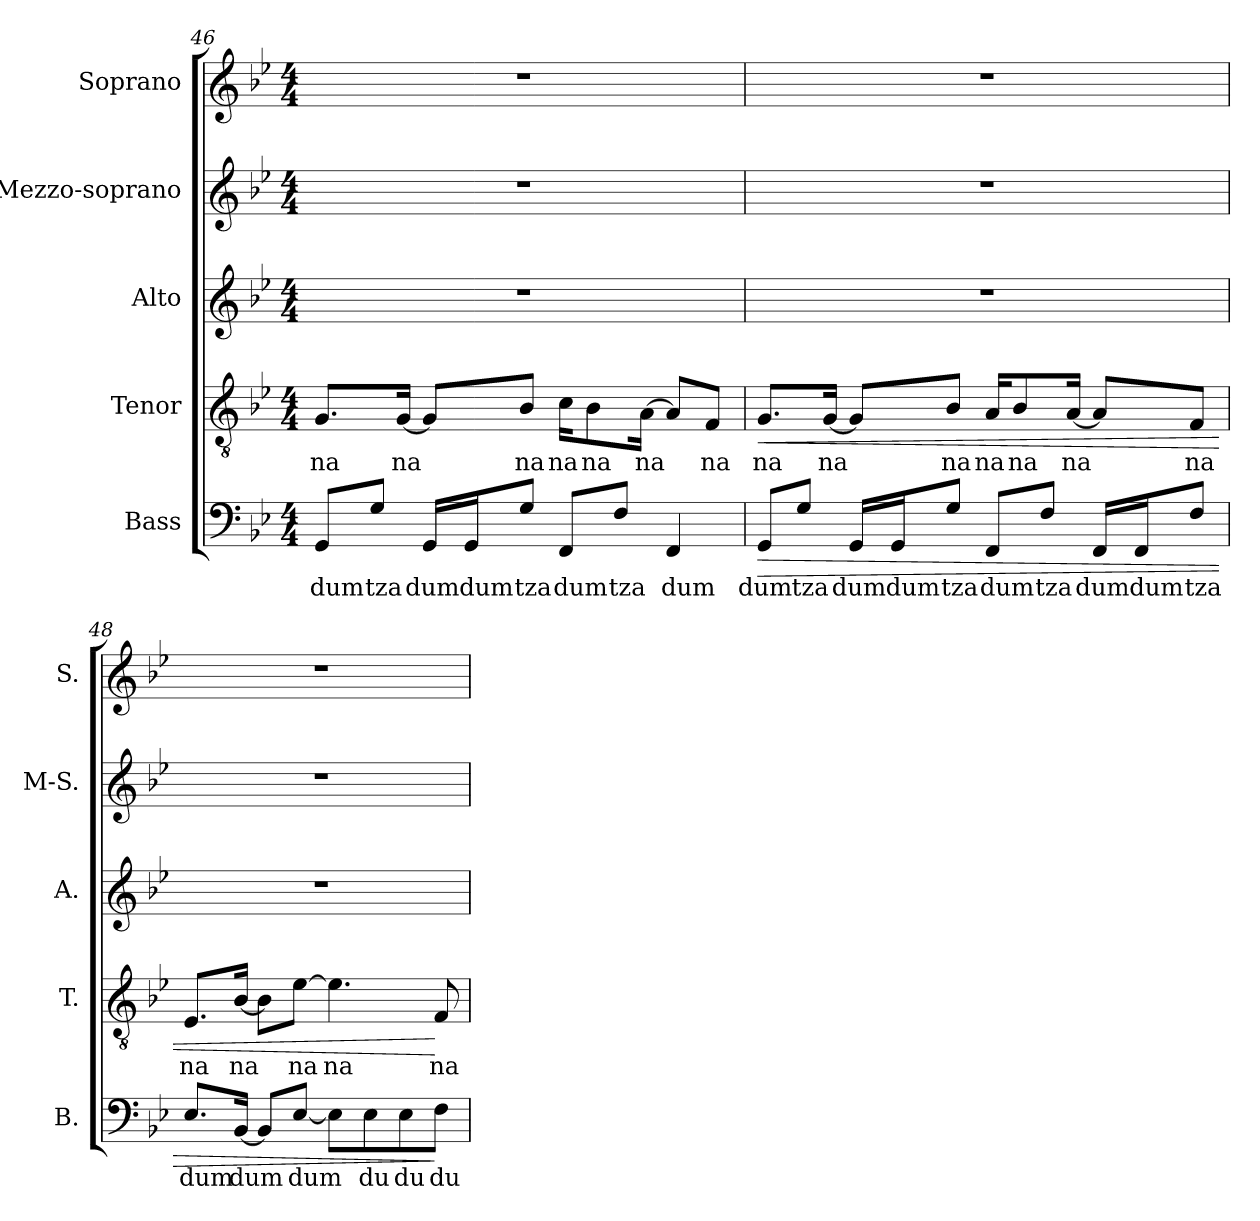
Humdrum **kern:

**kern	**text	**dynam	**kern	**text	**dynam	**kern	**kern	**kern
*part5	*part5	*part5	*part4	*part4	*part4	*part3	*part2	*part1
*staff5	*staff5	*staff5	*staff4	*staff4	*staff4	*staff3	*staff2	*staff1
*I"Bass	*	*	*I"Tenor	*	*	*I"Alto	*I"Mezzo-soprano	*I"Soprano
*I'B.	*	*	*I'T.	*	*	*I'A.	*I'M-S.	*I'S.
!!LO:LB:g=z
*clefF4	*	*	*clefGv2	*	*	*clefG2	*clefG2	*clefG2
*	*	*	*ITrd7c12	*	*	*	*	*
*k[b-e-]	*	*	*k[b-e-]	*	*	*k[b-e-]	*k[b-e-]	*k[b-e-]
*g:	*	*	*g:	*	*	*g:	*g:	*g:
*M4/4	*	*	*M4/4	*	*	*M4/4	*M4/4	*M4/4
=46	=46	=46	=46	=46	=46	=46	=46	=46
!	!LO:LY:b:color=#000000	!	!	!	!	!	!	!
!	!	!	!	!LO:LY:b:color=#000000	!	!	!	!
8GGi/L	dum	.	8.GGi/L	na	.	1r	1r	1r
!	!LO:LY:b:color=#000000	!	!	!	!	!	!	!
8Gi/J	tza	.	.	.	.	.	.	.
!	!	!	!	!LO:LY:b:color=#000000	!	!	!	!
.	.	.	[16GGi/Jk	na	.	.	.	.
!	!LO:LY:b:color=#000000	!	!	!	!	!	!	!
16GGi/LL	dum	.	8GGi/L]	.	.	.	.	.
!	!LO:LY:b:color=#000000	!	!	!	!	!	!	!
16GGi/J	dum	.	.	.	.	.	.	.
!	!LO:LY:b:color=#000000	!	!	!	!	!	!	!
!	!	!	!	!LO:LY:b:color=#000000	!	!	!	!
8Gi/J	tza	.	8BB-i/J	na	.	.	.	.
!	!LO:LY:b:color=#000000	!	!	!	!	!	!	!
!	!	!	!	!LO:LY:b:color=#000000	!	!	!	!
8FFi/L	dum	.	16Ci\KL	na	.	.	.	.
!	!	!	!	!LO:LY:b:color=#000000	!	!	!	!
.	.	.	8BB-i\	na	.	.	.	.
!	!LO:LY:b:color=#000000	!	!	!	!	!	!	!
8Fi/J	tza	.	.	.	.	.	.	.
!	!	!	!	!LO:LY:b:color=#000000	!	!	!	!
.	.	.	[16AAi\Jk	na	.	.	.	.
!	!LO:LY:b:color=#000000	!	!	!	!	!	!	!
4FFi/	dum	.	8AAi/L]	.	.	.	.	.
!	!	!	!	!LO:LY:b:color=#000000	!	!	!	!
.	.	.	8FFi/J	na	.	.	.	.
=47	=47	=47	=47	=47	=47	=47	=47	=47
!	!LO:LY:b:color=#000000	!LO:HP:b	!	!	!	!	!	!
!	!	!	!	!LO:LY:b:color=#000000	!LO:HP:b	!	!	!
8GGi/L	dum	>	8.GGi/L	na	<	1r	1r	1r
!	!LO:LY:b:color=#000000	!	!	!	!	!	!	!
8Gi/J	tza	.	.	.	.	.	.	.
!	!	!	!	!LO:LY:b:color=#000000	!	!	!	!
.	.	.	[16GGi/Jk	na	.	.	.	.
!	!LO:LY:b:color=#000000	!	!	!	!	!	!	!
16GGi/LL	dum	.	8GGi/L]	.	.	.	.	.
!	!LO:LY:b:color=#000000	!	!	!	!	!	!	!
16GGi/J	dum	.	.	.	.	.	.	.
!	!LO:LY:b:color=#000000	!	!	!	!	!	!	!
!	!	!	!	!LO:LY:b:color=#000000	!	!	!	!
8Gi/J	tza	.	8BB-i/J	na	.	.	.	.
!	!LO:LY:b:color=#000000	!	!	!	!	!	!	!
!	!	!	!	!LO:LY:b:color=#000000	!	!	!	!
8FFi/L	dum	.	16AAi/KL	na	.	.	.	.
!	!	!	!	!LO:LY:b:color=#000000	!	!	!	!
.	.	.	8BB-i/	na	.	.	.	.
!	!LO:LY:b:color=#000000	!	!	!	!	!	!	!
8Fi/J	tza	.	.	.	.	.	.	.
!	!	!	!	!LO:LY:b:color=#000000	!	!	!	!
.	.	.	[16AAi/Jk	na	.	.	.	.
!	!LO:LY:b:color=#000000	!	!	!	!	!	!	!
16FFi/LL	dum	.	8AAi/L]	.	.	.	.	.
!	!LO:LY:b:color=#000000	!	!	!	!	!	!	!
16FFi/J	dum	.	.	.	.	.	.	.
!	!LO:LY:b:color=#000000	!	!	!	!	!	!	!
!	!	!	!	!LO:LY:b:color=#000000	!	!	!	!
8Fi/J	tza	.	8FFi/J	na	.	.	.	.
=48	=48	=48	=48	=48	=48	=48	=48	=48
!	!LO:LY:b:color=#000000	!	!	!	!	!	!	!
!	!	!	!	!LO:LY:b:color=#000000	!	!	!	!
8.E-i/L	dum	.	8.EE-i/L	na	.	1r	1r	1r
!	!LO:LY:b:color=#000000	!	!	!	!	!	!	!
!	!	!	!	!LO:LY:b:color=#000000	!	!	!	!
[16BB-i/Jk	dum	.	[16BB-i/Jk	na	.	.	.	.
8BB-i/L]	.	.	8BB-i\L]	.	.	.	.	.
!	!LO:LY:b:color=#000000	!	!	!	!	!	!	!
!	!	!	!	!LO:LY:b:color=#000000	!	!	!	!
[8E-i/J	dum	.	[8E-i\J	na	.	.	.	.
!	!	!	!	!LO:LY:b:color=#000000	!	!	!	!
8E-i\L]	.	.	4.E-i\]	na	.	.	.	.
!	!LO:LY:b:color=#000000	!	!	!	!	!	!	!
8E-i\	du	.	.	.	.	.	.	.
!	!LO:LY:b:color=#000000	!	!	!	!	!	!	!
8E-i\	du	.	.	.	.	.	.	.
!	!LO:LY:b:color=#000000	!	!	!	!	!	!	!
!	!	!	!	!LO:LY:b:color=#000000	!	!	!	!
8Fi\J	du	]	8FFi/	na	[	.	.	.
=	=	=	=	=	=	=	=	=
*-	*-	*-	*-	*-	*-	*-	*-	*-
